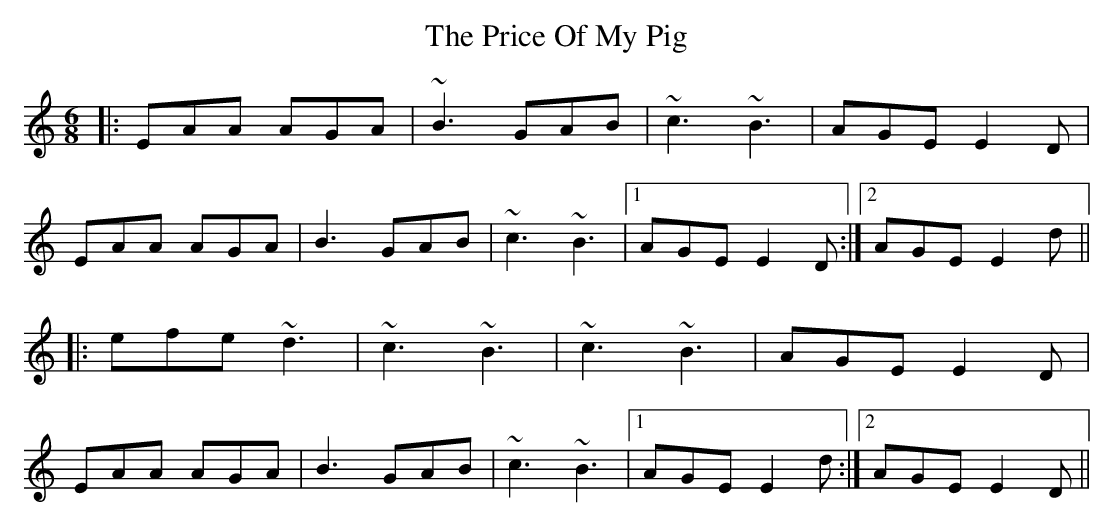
X:1
T: The Price Of My Pig
M: 6/8
L: 1/8
K: Amin
|:EAA AGA|~B3 GAB|~c3 ~B3|AGE E2D|
EAA AGA|B3 GAB|~c3 ~B3|1 AGE E2D:|2 AGE E2d||
|:efe ~d3|~c3 ~B3|~c3 ~B3|AGE E2D|
EAA AGA|B3 GAB|~c3 ~B3|1 AGE E2d:|2 AGE E2D||
